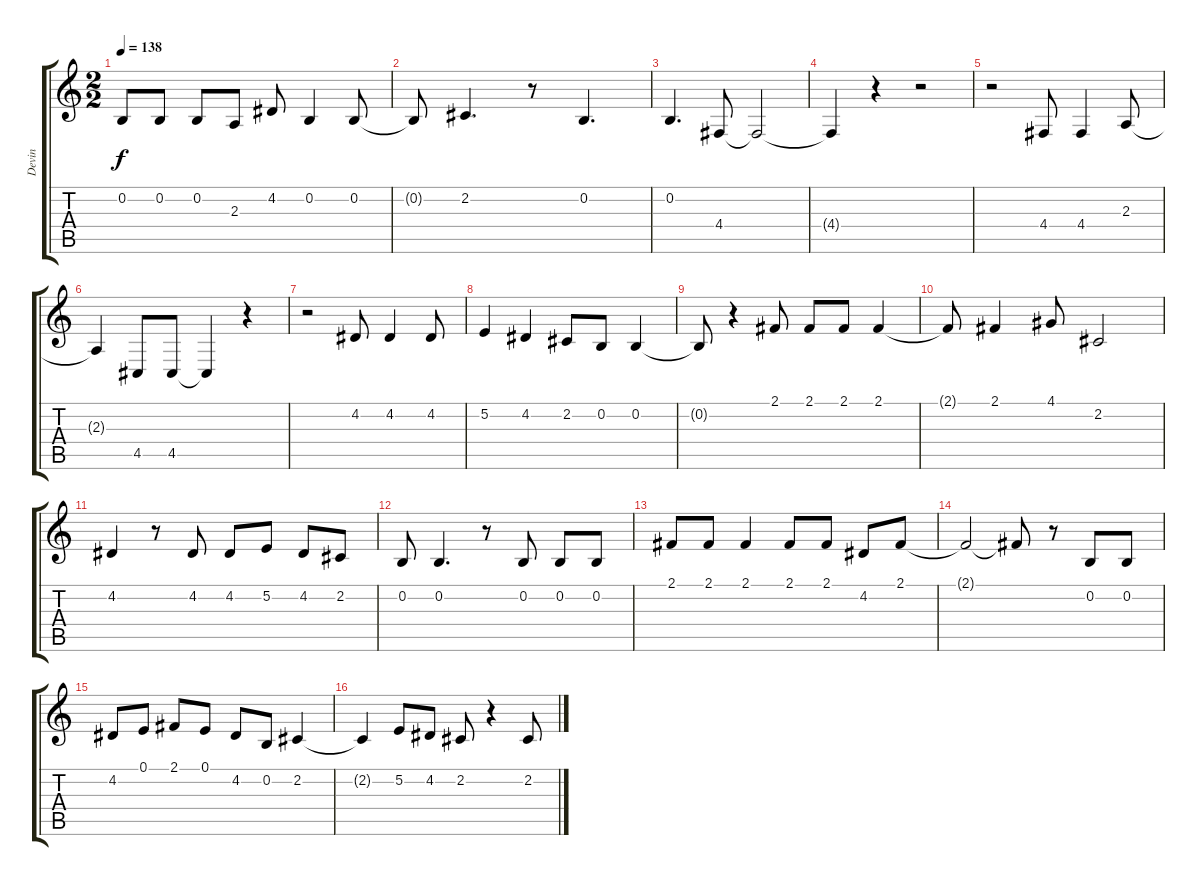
\track ("Devin" "Devin") {instrument lead6voice}
\staff {score tabs}
\tuning (E4 B3 G3 D3 A2 E2) {hide}
\ts (2 2)
\tempo 138
\clef g2
\ks c
0.2{t}.8{dy f} 0.2.8 0.2.8 2.3.8 4.2.8 0.2.4 0.2.8 |
0.2{t}.8 2.2.4{d} r.8 0.2.4{d} |
0.2.4{d} 4.4.8 4.4{t}.2 |
4.4{t}.4 r.4 r.2 |
r.2 4.4.8 4.4.4 2.3.8 |
2.3{t}.4 4.5.8 4.5.8 4.5{t}.4 r.4 |
r.2 4.2.8 4.2.4 4.2.8 |
5.2.4 4.2.4 2.2.8 0.2.8 0.2.4 |
0.2{t}.8 r.4 2.1.8 2.1.8 2.1.8 2.1.4 |
2.1{t}.8 2.1.4 4.1.8 2.2.2 |
4.2.4 r.8 4.2.8 4.2.8 5.2.8 4.2.8 2.2.8 |
0.2.8 0.2.4{d} r.8 0.2.8 0.2.8 0.2.8 |
2.1.8 2.1.8 2.1.4 2.1.8 2.1.8 4.2.8 2.1.8 |
2.1{t}.2 2.1{t}.8 r.8 0.2.8 0.2.8 |
4.2.8 0.1.8 2.1.8 0.1.8 4.2.8 0.2.8 2.2.4 |
2.2{t}.4 5.2.8 4.2.8 2.2.8 r.4 2.2.8
